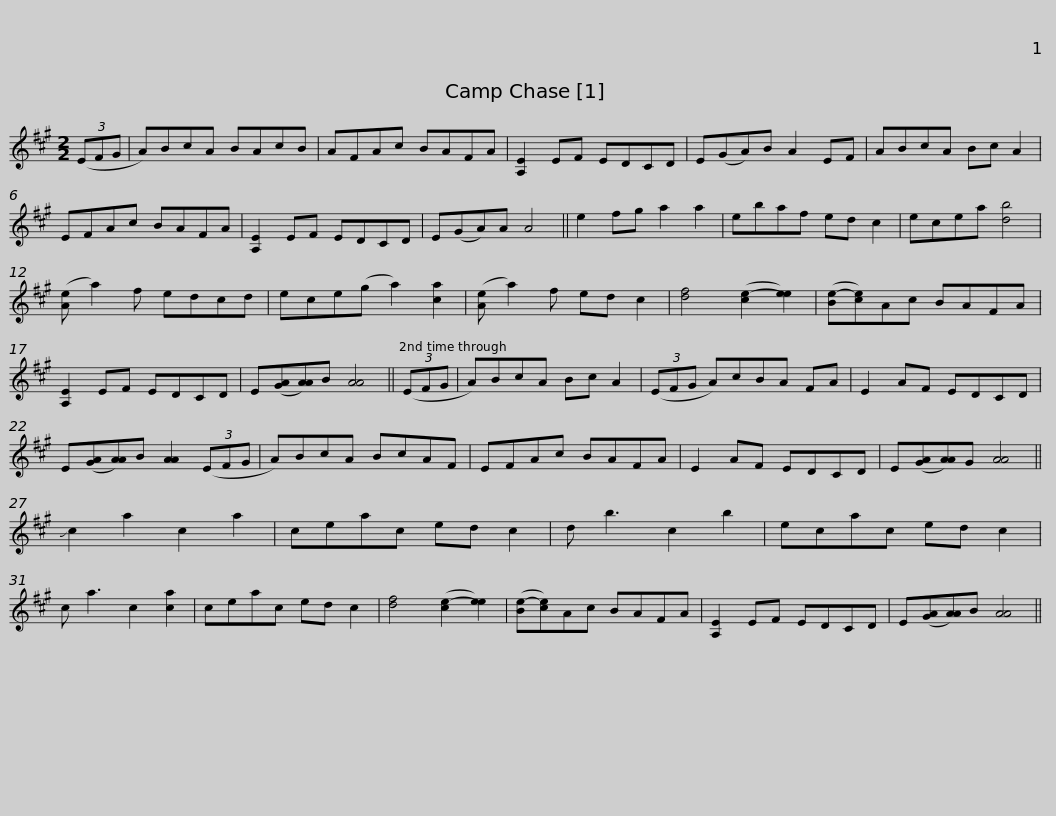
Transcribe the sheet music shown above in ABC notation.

X:1
L:1/8
M:2/2
I:linebreak $
K:A
V:1 treble
V:1
 (3(EFG | A)BcA BAcB | AFAc BAFA | [A,E]2 EF EDCD | E(GA)B A2 EF | %5
 ABcA Bc A2 |$ EFAc BAFA | [A,E]2 EF EDCD | E(GA)A A4 || e2 fg a2 a2 | %10
 ebaf ed c2 | ecea [db]4 |$ ([Ae] a2) f edcd | ece(g a2) [ca]2 | ([Ae] a2) f ed c2 | %15
 [df]4 ([ce-]2 [ee]2) | ([Be-][ce])Ac BAFA | [A,E]2 EF EDCD |$ E([GA][AA])B [AA]4 || (3(EFG | %20
 A)BcA Bc A2 | (3(EFG A)cBA FA | E2 AF EDCD | E([GA][AA])B [AA]2 (3(EFG |$ A)BcA BcAF | %25
 EFAc BAFA | E2 AF EDCD | E([GA][AA])G [AA]4 || !slide!c2 a2 c2 a2 | ceac ed c2 |$ %30
 d b3 c2 b2 | ecac ed c2 | c a3 c2 [ca]2 | ceac ed c2 | [df]4 ([ce-]2 [ee]2) | %35
 ([Be-][ce])Ac BAFA | [A,E]2 EF EDCD |$ E([GA][AA])B [AA]4 || %38
